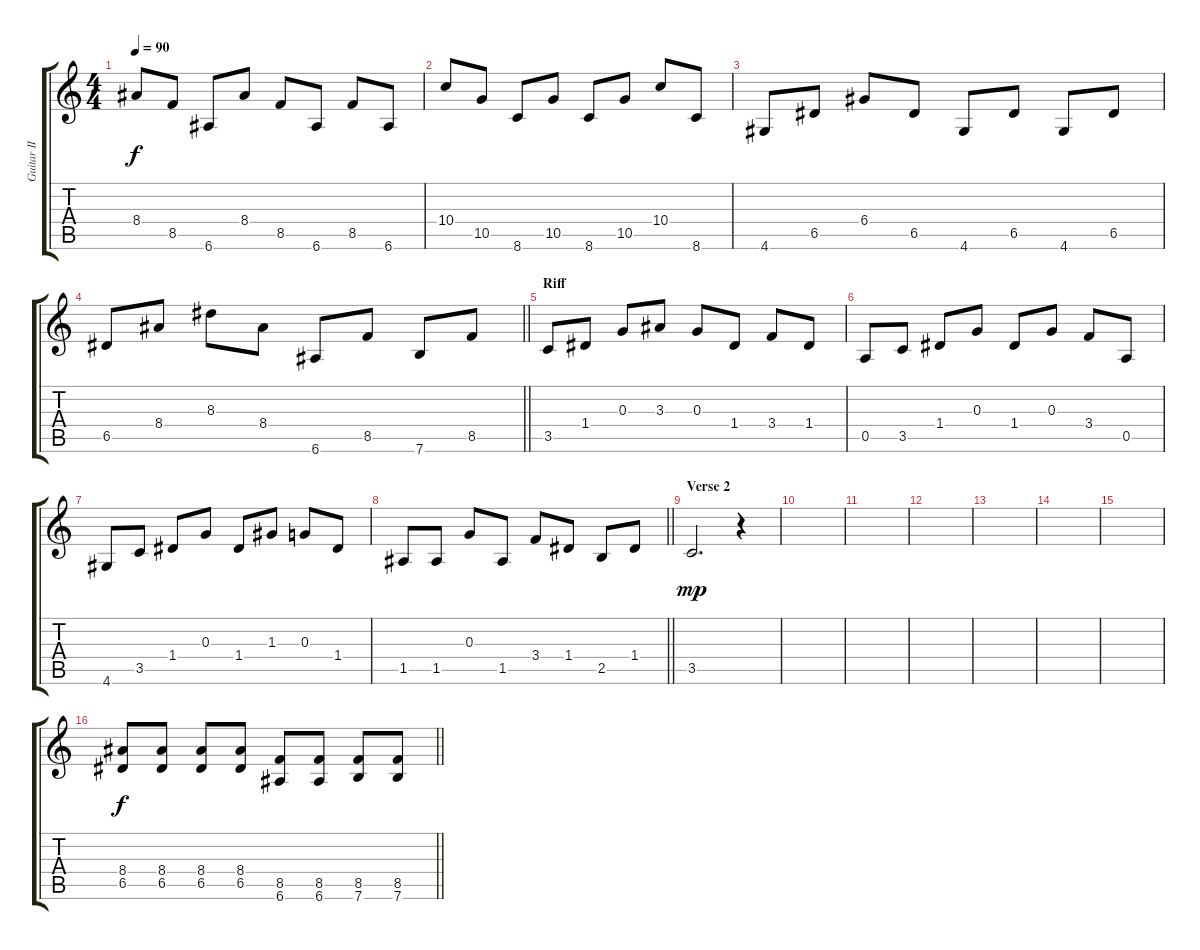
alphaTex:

\track ("Guitar II" "Guitar II") {instrument overdrivenguitar}
\staff {score tabs}
\tuning (E4 B3 G3 D3 A2 E2) {hide}
\ts (4 4)
\tempo 90
\clef g2
\ks c
8.4.8{dy f} 8.5.8 6.6.8 8.4.8 8.5.8 6.6.8 8.5.8 6.6.8 |
10.4.8 10.5.8 8.6.8 10.5.8 8.6.8 10.5.8 10.4.8 8.6.8 |
4.6.8 6.5.8 6.4.8 6.5.8 4.6.8 6.5.8 4.6.8 6.5.8 |
\barLineRight lightlight
6.5.8 8.4.8 8.3.8 8.4.8 6.6.8 8.5.8 7.6.8 8.5.8 |
\section ("" "Riff")
3.5.8 1.4.8 0.3.8 3.3.8 0.3.8 1.4.8 3.4.8 1.4.8 |
0.5.8 3.5.8 1.4.8 0.3.8 1.4.8 0.3.8 3.4.8 0.5.8 |
4.6.8 3.5.8 1.4.8 0.3.8 1.4.8 1.3.8 0.3.8 1.4.8 |
\barLineRight lightlight
1.5.8 1.5.8 0.3.8 1.5.8 3.4.8 1.4.8 2.5.8 1.4.8 |
\section ("" "Verse 2")
3.5.2{d dy mp volume 11} r.4 |
|
|
|
|
|
|
\barLineRight lightlight
(8.4 6.5).8{dy f} (8.4 6.5).8 (8.4 6.5).8 (8.4 6.5).8 (8.5 6.6).8 (8.5 6.6).8 (8.5 7.6).8 (8.5 7.6).8
